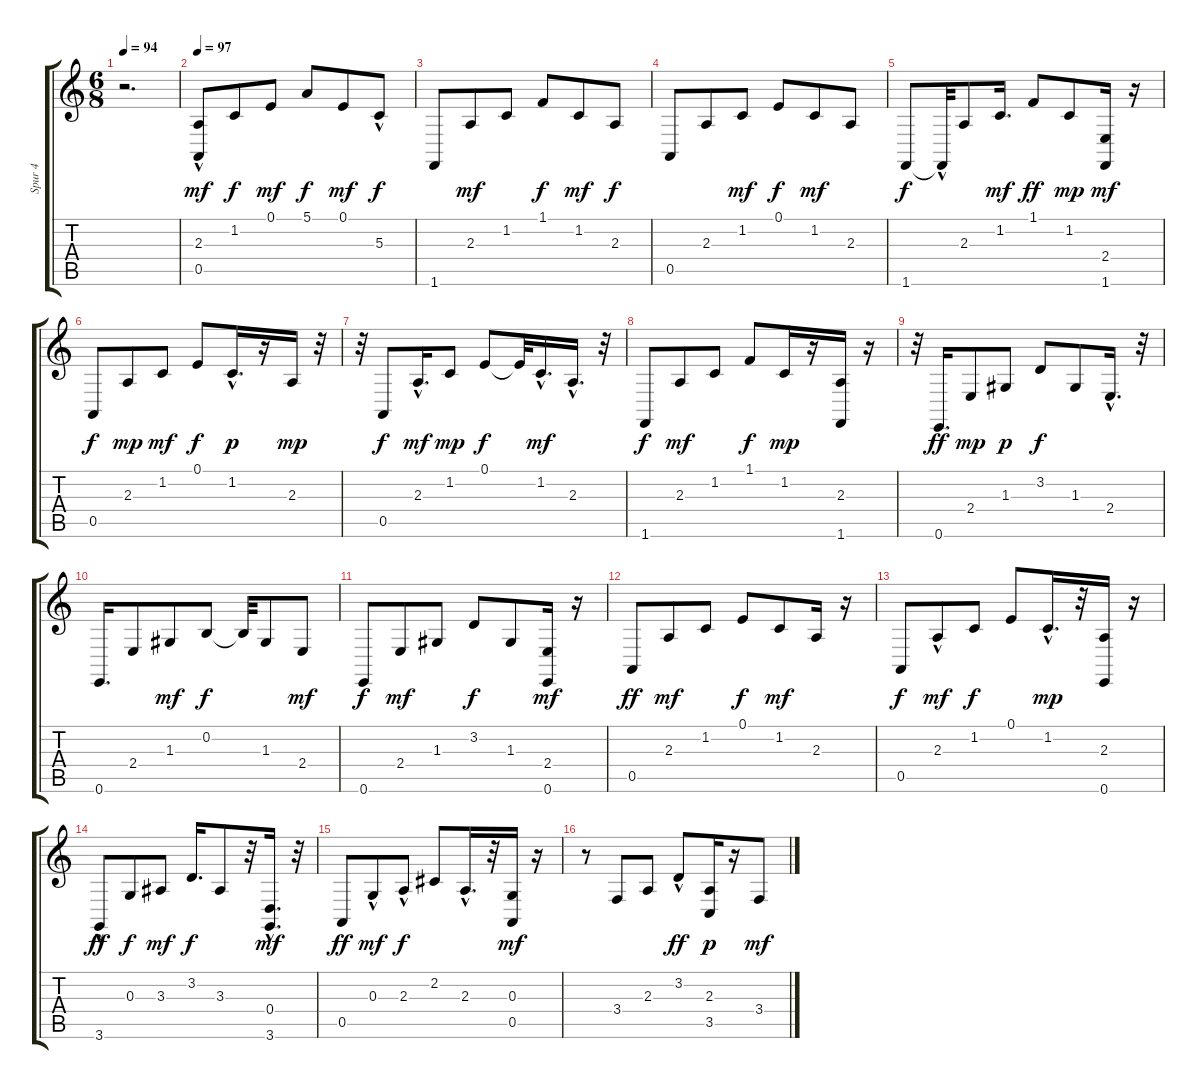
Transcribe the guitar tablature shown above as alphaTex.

\track ("Spur 4" "Spur 4") {instrument electricpiano1}
\staff {score tabs}
\tuning (E4 B3 G3 D3 A2 E2) {hide}
\ts (6 8)
\tempo 94
\clef g2
\ks c
r.2{d dy mf instrument electricpiano1} |
\tempo 97
(2.3 0.5{hac}).8 1.2.8{dy f} 0.1.8{dy mf} 5.1.8{dy f} 0.1.8{dy mf} 5.3{hac}.8{dy f} |
1.6.8 2.3.8{dy mf} 1.2.8 1.1.8{dy f} 1.2.8{dy mf} 2.3.8{dy f} |
0.5.8 2.3.8 1.2.8{dy mf} 0.1.8{dy f} 1.2.8{dy mf} 2.3.8 |
1.6.8{dy f} 1.6{hac t}.32 2.3.8 1.2.16{d dy mf} 1.1.8{dy ff} 1.2.8{dy mp} (2.4 1.6).16{dy mf} r.16 |
0.5.8{dy f} 2.3.8{dy mp} 1.2.8{dy mf} 0.1.8{dy f} 1.2{hac}.16{d dy p} r.16 2.3.16{dy mp} r.32 |
r.32 0.5.8{dy f} 2.3{hac}.16{d dy mf} 1.2.8{dy mp} 0.1.8{dy f} 0.1{t}.32 1.2{hac}.16{d dy mf} 2.3{hac}.16{d} r.32 |
1.6.8{dy f} 2.3.8{dy mf} 1.2.8 1.1.8{dy f} 1.2.16{dy mp} r.16 (2.3 1.6).16 r.16 |
r.32 0.6.16{d dy ff} 2.4.8{dy mp} 1.3.8{dy p} 3.2.8{dy f} 1.3.8 2.4{hac}.16{d} r.32 |
0.6.16{d} 2.4.8 1.3.8{dy mf} 0.2.8{dy f} 0.2{t}.32 1.3.8 2.4.8{dy mf} |
0.6.8{dy f} 2.4.8{dy mf} 1.3.8 3.2.8{dy f} 1.3.8 (2.4 0.6).16{dy mf} r.16 |
0.5.8{dy ff} 2.3.8{dy mf} 1.2.8 0.1.8{dy f} 1.2.8{dy mf} 2.3.16 r.16 |
0.5.8{dy f} 2.3{hac}.8{dy mf} 1.2.8{dy f} 0.1.8 1.2{hac}.16{d dy mp} r.32 (2.3 0.6).16 r.16 |
3.6{hac}.8{dy ff} 0.3.8{dy f} 3.3.8{dy mf} 3.2.16{d dy f} 3.3.8 r.32 (0.4{hac} 3.6).16{d dy mf} r.32 |
0.5.8{dy ff} 0.3{hac}.8{dy mf} 2.3{hac}.8{dy f} 2.2.8 2.3{hac}.16{d} r.32 (0.3 0.5).16{dy mf} r.16 |
r.8 3.4.8 2.3.8 3.2{hac}.8{dy ff} (2.3 3.5).16{dy p} r.16 3.4.8{dy mf}
